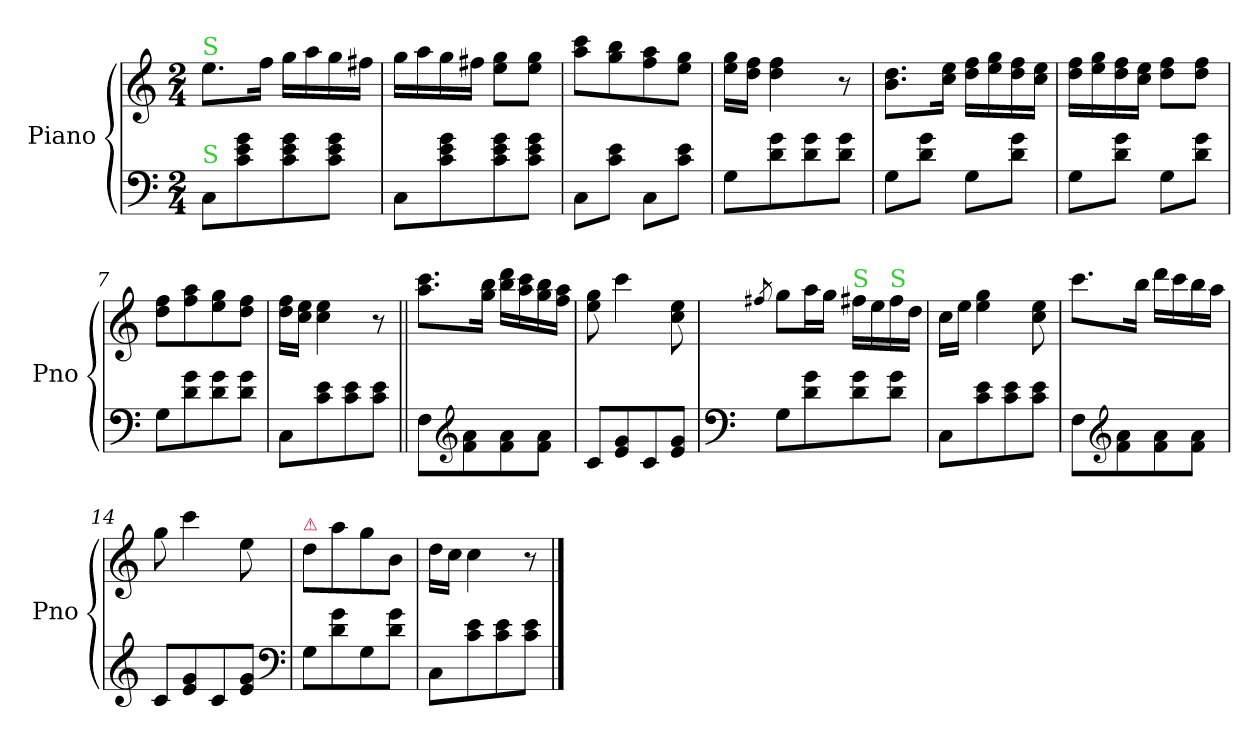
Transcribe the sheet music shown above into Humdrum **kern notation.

**kern	**kern
*part2	*part1
*staff2	*staff1
*I"Piano	*I"Piano
*I'Pno	*I'Pno
*clefF4	*clefG2
*k[]	*k[]
*M2/4	*M2/4
=1	=1
!	!LO:TX:a:color=limegreen:t=S
!LO:TX:a:color=limegreen:t=S	!
8C\L	8.ee\L
8c\ 8e\ 8g\	.
.	16ff\Jk
8c\ 8e\ 8g\	16gg\LL
.	16aa\
8c\ 8e\ 8g\J	16gg\
.	16ff#X\JJ
=2	=2
8C\L	16gg\LL
.	16aa\
8c\ 8e\ 8g\	16gg\
.	16ff#X\JJ
8c\ 8e\ 8g\	8ee\ 8gg\L
8c\ 8e\ 8g\J	8ee\ 8gg\J
=3	=3
8C\L	8aa\ 8ccc\L
8c\ 8e\J	8gg\ 8bb\
8C\L	8ff\ 8aa\
8c\ 8e\J	8ee\ 8gg\J
=4	=4
8G\L	16ee\ 16gg\LL
.	16dd\ 16ff\JJ
8d\ 8g\	4dd\ 4ff\
8d\ 8g\	.
8d\ 8g\J	8r
=5	=5
8G\L	8.b\ 8.dd\L
8d\ 8g\J	.
.	16cc\ 16ee\Jk
8G\L	16dd\ 16ff\LL
.	16ee\ 16gg\
8d\ 8g\J	16dd\ 16ff\
.	16cc\ 16ee\JJ
=6	=6
8G\L	16dd\ 16ff\LL
.	16ee\ 16gg\
8d\ 8g\J	16dd\ 16ff\
.	16cc\ 16ee\JJ
8G\L	8dd\ 8ff\L
8d\ 8g\J	8dd\ 8ff\J
=7	=7
8G\L	8dd\ 8ff\L
8d\ 8g\	8ff\ 8aa\
8d\ 8g\	8ee\ 8gg\
8d\ 8g\J	8dd\ 8ff\J
=8	=8
8C\L	16dd\ 16ff\LL
.	16cc\ 16ee\JJ
8c\ 8e\	4cc\ 4ee\
8c\ 8e\	.
8c\ 8e\J	8r
=9||	=9||
8F\L	8.aa\ 8.ccc\L
*clefG2	*
8f\ 8a\	.
.	16gg\ 16bb\Jk
8f\ 8a\	16bb\ 16ddd\LL
.	16aa\ 16ccc\
8f\ 8a\J	16gg\ 16bb\
.	16ff\ 16aa\JJ
=10	=10
8c/L	8ee\ 8gg\
8e/ 8g/	4ccc\
8c/	.
8e/ 8g/J	8cc\ 8ee\
=11	=11
*clefF4	*
.	8qff#X/
8G\L	8gg\L
8d\ 8g\	16aa\L
.	16gg\JJ
!	!LO:TX:a:color=limegreen:t=S
8d\ 8g\	16ff#X\LL
.	16ee\
!	!LO:TX:a:color=limegreen:t=S
8d\ 8g\J	16ff#\
.	16dd\JJ
=12	=12
8C\L	16cc\LL
.	16ee\JJ
8c\ 8e\	4ee\ 4gg\
8c\ 8e\	.
8c\ 8e\J	8cc\ 8ee\
=13	=13
8F\L	8.ccc\L
*clefG2	*
8f\ 8a\	.
.	16bb\Jk
8f\ 8a\	16ddd\LL
.	16ccc\
8f\ 8a\J	16bb\
.	16aa\JJ
=14	=14
8c/L	8gg\
8e/ 8g/	4ccc\
8c/	.
8e/ 8g/J	8ee\
*clefF4	*
=15	=15
!	!LO:TX:a:color=crimson:t=⚠
8G\L	8dd\L
8d\ 8g\	8aa\
8G\	8gg\
8d\ 8g\J	8b/J
=16	=16
8C\L	16dd\LL
.	16cc\JJ
8c\ 8e\	4cc\
8c\ 8e\	.
8c\ 8e\J	8r
==	==
*-	*-
